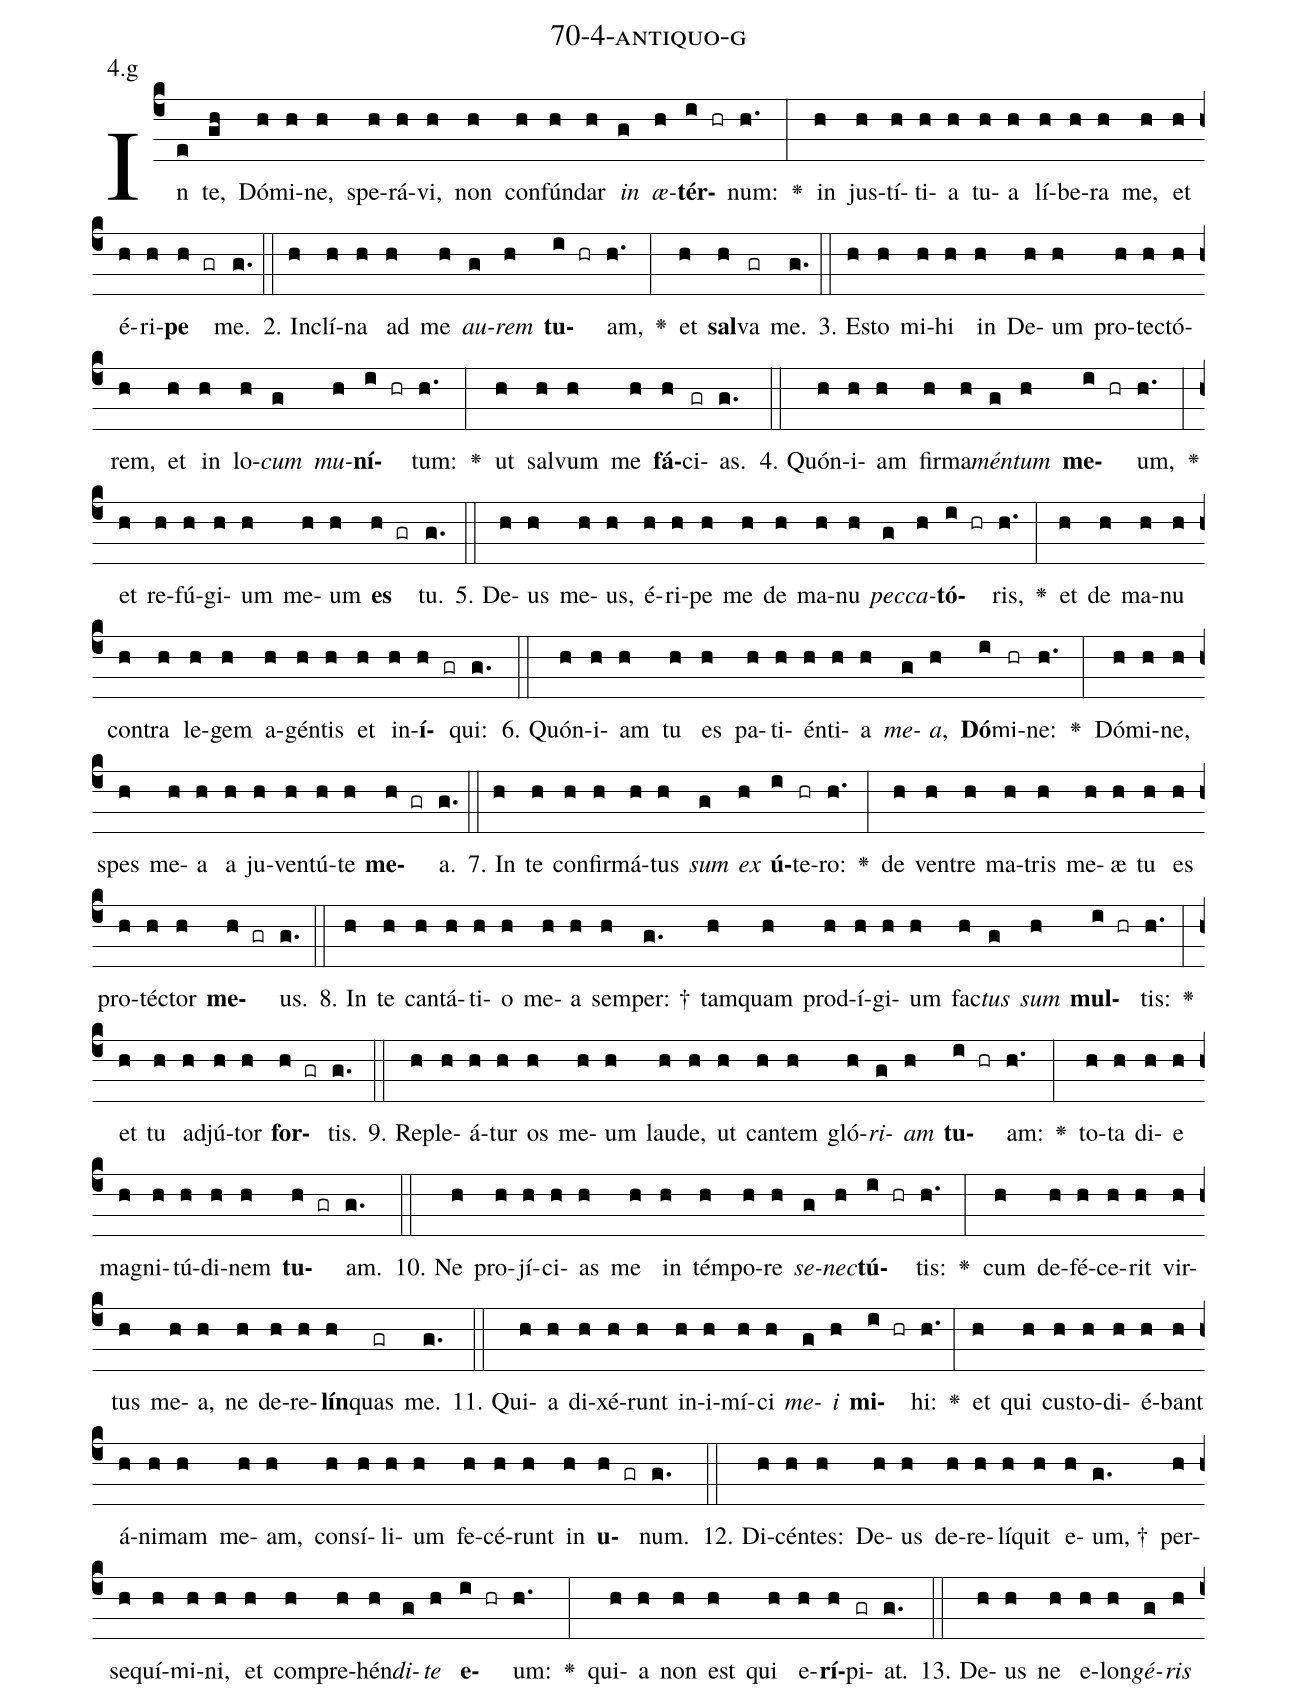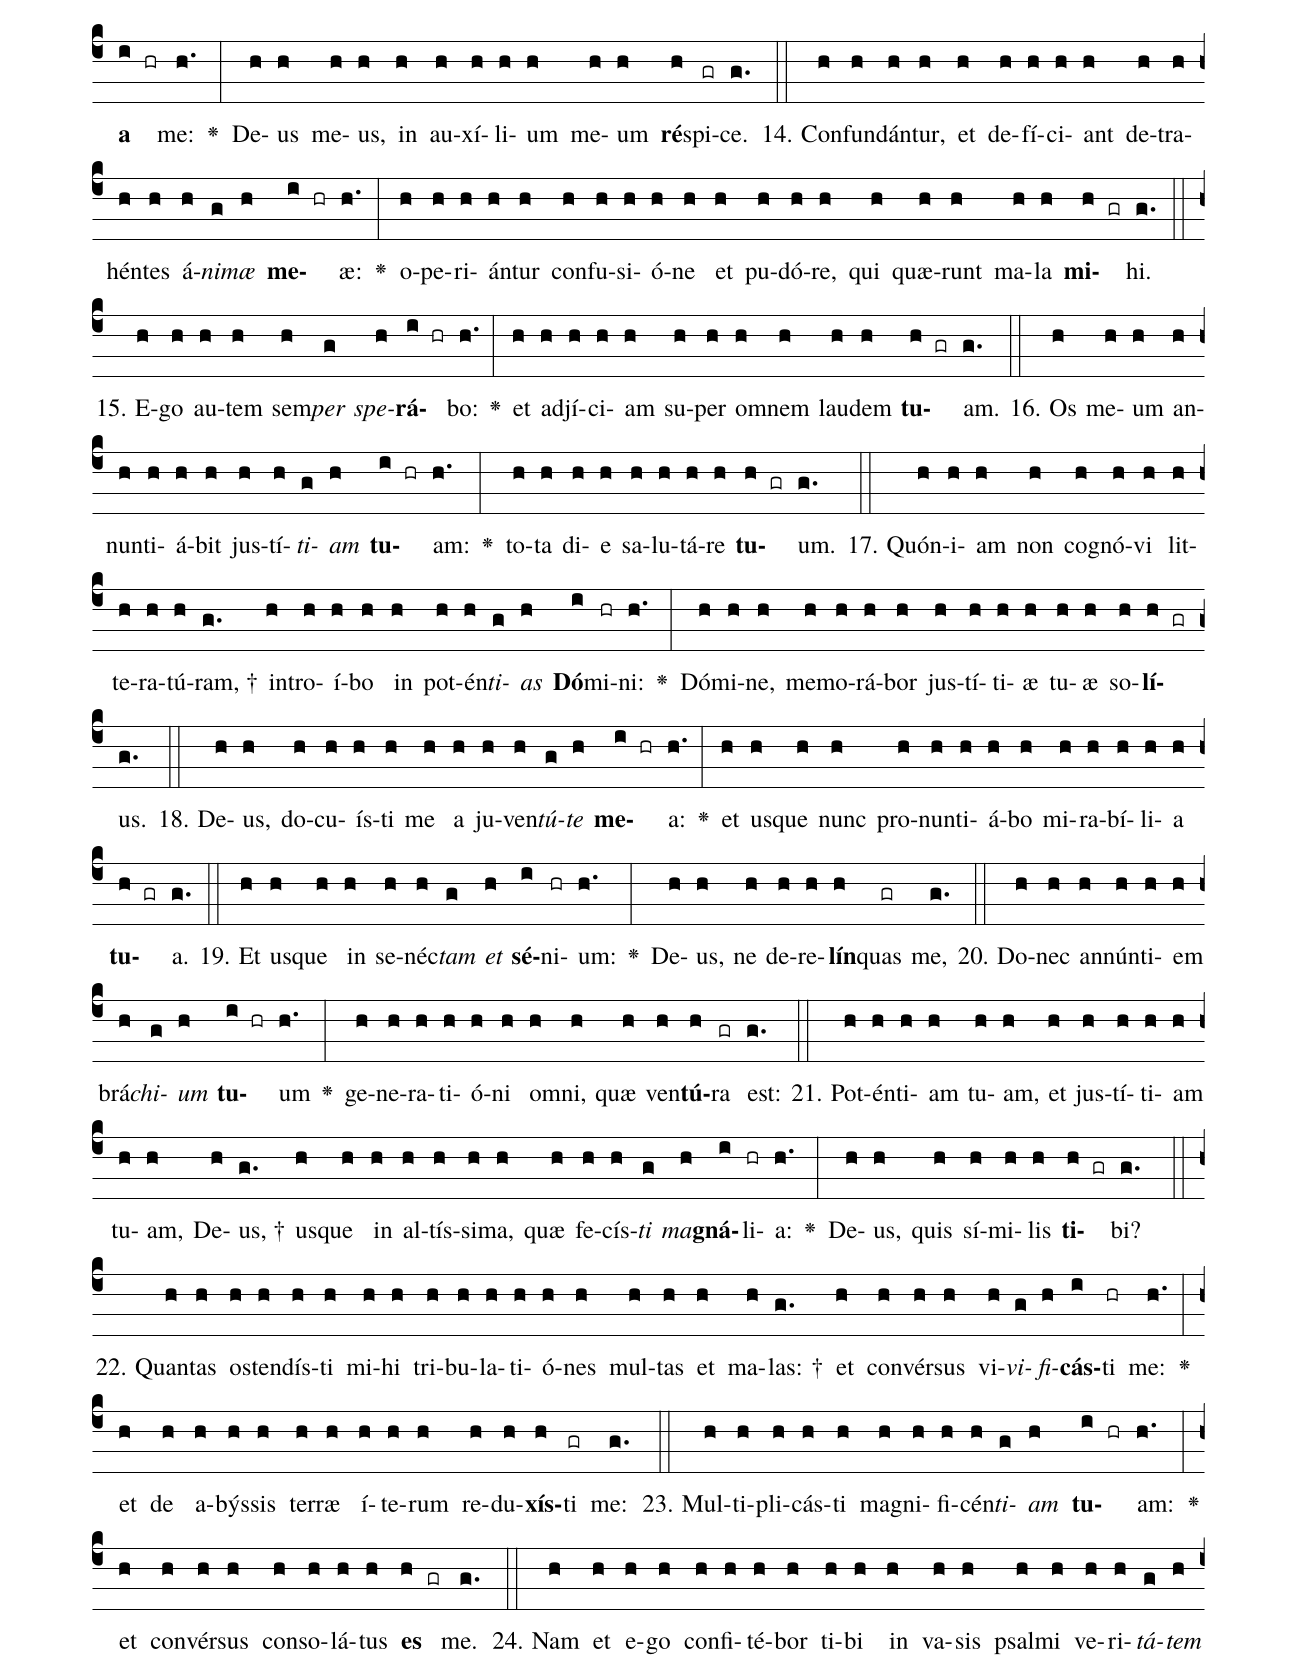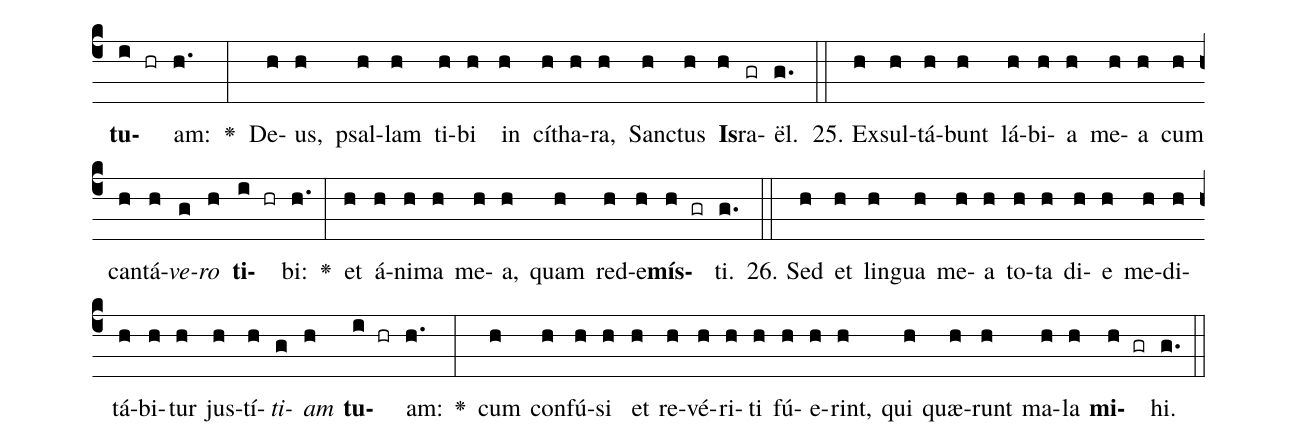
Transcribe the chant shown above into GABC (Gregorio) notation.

name: 70-4-antiquo-g;
annotation: 4.g;
%%
(c4)In(e) te,(gh) Dó(h)mi(h)ne,(h) spe(h)rá(h)vi,(h) non(h) con(h)fún(h)dar(h) <i>in</i>(g) <i>æ</i>(h)<b>tér</b>(i hr)num:(h.) <v>\greheightstar</v>(:) in(h) jus(h)tí(h)ti(h)a(h) tu(h)a(h) lí(h)be(h)ra(h) me,(h) et(h) é(h)ri(h)<b>pe</b>(h gr) me.(g.) (::)
2. In(h)clí(h)na(h) ad(h) me(h) <i>au</i>(g)<i>rem</i>(h) <b>tu</b>(i hr)am,(h.) <v>\greheightstar</v>(:) et(h) <b>sal</b>(h)va(gr) me.(g.) (::)
3. Es(h)to(h) mi(h)hi(h) in(h) De(h)um(h) pro(h)tec(h)tó(h)rem,(h) et(h) in(h) lo(h)<i>cum</i>(g) <i>mu</i>(h)<b>ní</b>(i hr)tum:(h.) <v>\greheightstar</v>(:) ut(h) sal(h)vum(h) me(h) <b>fá</b>(h)ci(gr)as.(g.) (::)
4. Quón(h)i(h)am(h) fir(h)ma(h)<i>mén</i>(g)<i>tum</i>(h) <b>me</b>(i hr)um,(h.) <v>\greheightstar</v>(:) et(h) re(h)fú(h)gi(h)um(h) me(h)um(h) <b>es</b>(h gr) tu.(g.) (::)
5. De(h)us(h) me(h)us,(h) é(h)ri(h)pe(h) me(h) de(h) ma(h)nu(h) <i>pec</i>(g)<i>ca</i>(h)<b>tó</b>(i hr)ris,(h.) <v>\greheightstar</v>(:) et(h) de(h) ma(h)nu(h) con(h)tra(h) le(h)gem(h) a(h)gén(h)tis(h) et(h) in(h)<b>í</b>(h gr)qui:(g.) (::)
6. Quón(h)i(h)am(h) tu(h) es(h) pa(h)ti(h)én(h)ti(h)a(h) <i>me</i>(g)<i>a</i>,(h) <b>Dó</b>(i)mi(hr)ne:(h.) <v>\greheightstar</v>(:) Dó(h)mi(h)ne,(h) spes(h) me(h)a(h) a(h) ju(h)ven(h)tú(h)te(h) <b>me</b>(h gr)a.(g.) (::)
7. In(h) te(h) con(h)fir(h)má(h)tus(h) <i>sum</i>(g) <i>ex</i>(h) <b>ú</b>(i)te(hr)ro:(h.) <v>\greheightstar</v>(:) de(h) ven(h)tre(h) ma(h)tris(h) me(h)æ(h) tu(h) es(h) pro(h)téc(h)tor(h) <b>me</b>(h gr)us.(g.) (::)
8. In(h) te(h) can(h)tá(h)ti(h)o(h) me(h)a(h) sem(h)per: †(g.) tam(h)quam(h) prod(h)í(h)gi(h)um(h) fac(h)<i>tus</i>(g) <i>sum</i>(h) <b>mul</b>(i hr)tis:(h.) <v>\greheightstar</v>(:) et(h) tu(h) ad(h)jú(h)tor(h) <b>for</b>(h gr)tis.(g.) (::)
9. Re(h)ple(h)á(h)tur(h) os(h) me(h)um(h) lau(h)de,(h) ut(h) can(h)tem(h) gló(h)<i>ri</i>(g)<i>am</i>(h) <b>tu</b>(i hr)am:(h.) <v>\greheightstar</v>(:) to(h)ta(h) di(h)e(h) ma(h)gni(h)tú(h)di(h)nem(h) <b>tu</b>(h gr)am.(g.) (::)
10. Ne(h) pro(h)jí(h)ci(h)as(h) me(h) in(h) tém(h)po(h)re(h) <i>se</i>(g)<i>nec</i>(h)<b>tú</b>(i hr)tis:(h.) <v>\greheightstar</v>(:) cum(h) de(h)fé(h)ce(h)rit(h) vir(h)tus(h) me(h)a,(h) ne(h) de(h)re(h)<b>lín</b>(h)quas(gr) me.(g.) (::)
11. Qui(h)a(h) di(h)xé(h)runt(h) in(h)i(h)mí(h)ci(h) <i>me</i>(g)<i>i</i>(h) <b>mi</b>(i hr)hi:(h.) <v>\greheightstar</v>(:) et(h) qui(h) cus(h)to(h)di(h)é(h)bant(h) á(h)ni(h)mam(h) me(h)am,(h) con(h)sí(h)li(h)um(h) fe(h)cé(h)runt(h) in(h) <b>u</b>(h gr)num.(g.) (::)
12. Di(h)cén(h)tes:(h) De(h)us(h) de(h)re(h)lí(h)quit(h) e(h)um, †(g.) per(h)se(h)quí(h)mi(h)ni,(h) et(h) com(h)pre(h)hén(h)<i>di</i>(g)<i>te</i>(h) <b>e</b>(i hr)um:(h.) <v>\greheightstar</v>(:) qui(h)a(h) non(h) est(h) qui(h) e(h)<b>rí</b>(h)pi(gr)at.(g.) (::)
13. De(h)us(h) ne(h) e(h)lon(h)<i>gé</i>(g)<i>ris</i>(h) <b>a</b>(i hr) me:(h.) <v>\greheightstar</v>(:) De(h)us(h) me(h)us,(h) in(h) au(h)xí(h)li(h)um(h) me(h)um(h) <b>ré</b>(h)spi(gr)ce.(g.) (::)
14. Con(h)fun(h)dán(h)tur,(h) et(h) de(h)fí(h)ci(h)ant(h) de(h)tra(h)hén(h)tes(h) á(h)<i>ni</i>(g)<i>mæ</i>(h) <b>me</b>(i hr)æ:(h.) <v>\greheightstar</v>(:) o(h)pe(h)ri(h)án(h)tur(h) con(h)fu(h)si(h)ó(h)ne(h) et(h) pu(h)dó(h)re,(h) qui(h) quæ(h)runt(h) ma(h)la(h) <b>mi</b>(h gr)hi.(g.) (::)
15. E(h)go(h) au(h)tem(h) sem(h)<i>per</i>(g) <i>spe</i>(h)<b>rá</b>(i hr)bo:(h.) <v>\greheightstar</v>(:) et(h) ad(h)jí(h)ci(h)am(h) su(h)per(h) om(h)nem(h) lau(h)dem(h) <b>tu</b>(h gr)am.(g.) (::)
16. Os(h) me(h)um(h) an(h)nun(h)ti(h)á(h)bit(h) jus(h)tí(h)<i>ti</i>(g)<i>am</i>(h) <b>tu</b>(i hr)am:(h.) <v>\greheightstar</v>(:) to(h)ta(h) di(h)e(h) sa(h)lu(h)tá(h)re(h) <b>tu</b>(h gr)um.(g.) (::)
17. Quón(h)i(h)am(h) non(h) co(h)gnó(h)vi(h) lit(h)te(h)ra(h)tú(h)ram, †(g.) in(h)tro(h)í(h)bo(h) in(h) pot(h)én(h)<i>ti</i>(g)<i>as</i>(h) <b>Dó</b>(i)mi(hr)ni:(h.) <v>\greheightstar</v>(:) Dó(h)mi(h)ne,(h) me(h)mo(h)rá(h)bor(h) jus(h)tí(h)ti(h)æ(h) tu(h)æ(h) so(h)<b>lí</b>(h gr)us.(g.) (::)
18. De(h)us,(h) do(h)cu(h)ís(h)ti(h) me(h) a(h) ju(h)ven(h)<i>tú</i>(g)<i>te</i>(h) <b>me</b>(i hr)a:(h.) <v>\greheightstar</v>(:) et(h) us(h)que(h) nunc(h) pro(h)nun(h)ti(h)á(h)bo(h) mi(h)ra(h)bí(h)li(h)a(h) <b>tu</b>(h gr)a.(g.) (::)
19. Et(h) us(h)que(h) in(h) se(h)néc(h)<i>tam</i>(g) <i>et</i>(h) <b>sé</b>(i)ni(hr)um:(h.) <v>\greheightstar</v>(:) De(h)us,(h) ne(h) de(h)re(h)<b>lín</b>(h)quas(gr) me,(g.) (::)
20. Do(h)nec(h) an(h)nún(h)ti(h)em(h) brá(h)<i>chi</i>(g)<i>um</i>(h) <b>tu</b>(i hr)um(h.) <v>\greheightstar</v>(:) ge(h)ne(h)ra(h)ti(h)ó(h)ni(h) om(h)ni,(h) quæ(h) ven(h)<b>tú</b>(h)ra(gr) est:(g.) (::)
21. Pot(h)én(h)ti(h)am(h) tu(h)am,(h) et(h) jus(h)tí(h)ti(h)am(h) tu(h)am,(h) De(h)us, †(g.) us(h)que(h) in(h) al(h)tís(h)si(h)ma,(h) quæ(h) fe(h)cís(h)<i>ti</i>(g) <i>ma</i>(h)<b>gná</b>(i)li(hr)a:(h.) <v>\greheightstar</v>(:) De(h)us,(h) quis(h) sí(h)mi(h)lis(h) <b>ti</b>(h gr)bi?(g.) (::)
22. Quan(h)tas(h) os(h)ten(h)dís(h)ti(h) mi(h)hi(h) tri(h)bu(h)la(h)ti(h)ó(h)nes(h) mul(h)tas(h) et(h) ma(h)las: †(g.) et(h) con(h)vér(h)sus(h) vi(h)<i>vi</i>(g)<i>fi</i>(h)<b>cás</b>(i)ti(hr) me:(h.) <v>\greheightstar</v>(:) et(h) de(h) a(h)býs(h)sis(h) ter(h)ræ(h) í(h)te(h)rum(h) re(h)du(h)<b>xís</b>(h)ti(gr) me:(g.) (::)
23. Mul(h)ti(h)pli(h)cás(h)ti(h) ma(h)gni(h)fi(h)cén(h)<i>ti</i>(g)<i>am</i>(h) <b>tu</b>(i hr)am:(h.) <v>\greheightstar</v>(:) et(h) con(h)vér(h)sus(h) con(h)so(h)lá(h)tus(h) <b>es</b>(h gr) me.(g.) (::)
24. Nam(h) et(h) e(h)go(h) con(h)fi(h)té(h)bor(h) ti(h)bi(h) in(h) va(h)sis(h) psal(h)mi(h) ve(h)ri(h)<i>tá</i>(g)<i>tem</i>(h) <b>tu</b>(i hr)am:(h.) <v>\greheightstar</v>(:) De(h)us,(h) psal(h)lam(h) ti(h)bi(h) in(h) cí(h)tha(h)ra,(h) Sanc(h)tus(h) <b>Is</b>(h)ra(gr)ël.(g.) (::)
25. Ex(h)sul(h)tá(h)bunt(h) lá(h)bi(h)a(h) me(h)a(h) cum(h) can(h)tá(h)<i>ve</i>(g)<i>ro</i>(h) <b>ti</b>(i hr)bi:(h.) <v>\greheightstar</v>(:) et(h) á(h)ni(h)ma(h) me(h)a,(h) quam(h) red(h)e(h)<b>mís</b>(h gr)ti.(g.) (::)
26. Sed(h) et(h) lin(h)gua(h) me(h)a(h) to(h)ta(h) di(h)e(h) me(h)di(h)tá(h)bi(h)tur(h) jus(h)tí(h)<i>ti</i>(g)<i>am</i>(h) <b>tu</b>(i hr)am:(h.) <v>\greheightstar</v>(:) cum(h) con(h)fú(h)si(h) et(h) re(h)vé(h)ri(h)ti(h) fú(h)e(h)rint,(h) qui(h) quæ(h)runt(h) ma(h)la(h) <b>mi</b>(h gr)hi.(g.) (::)
